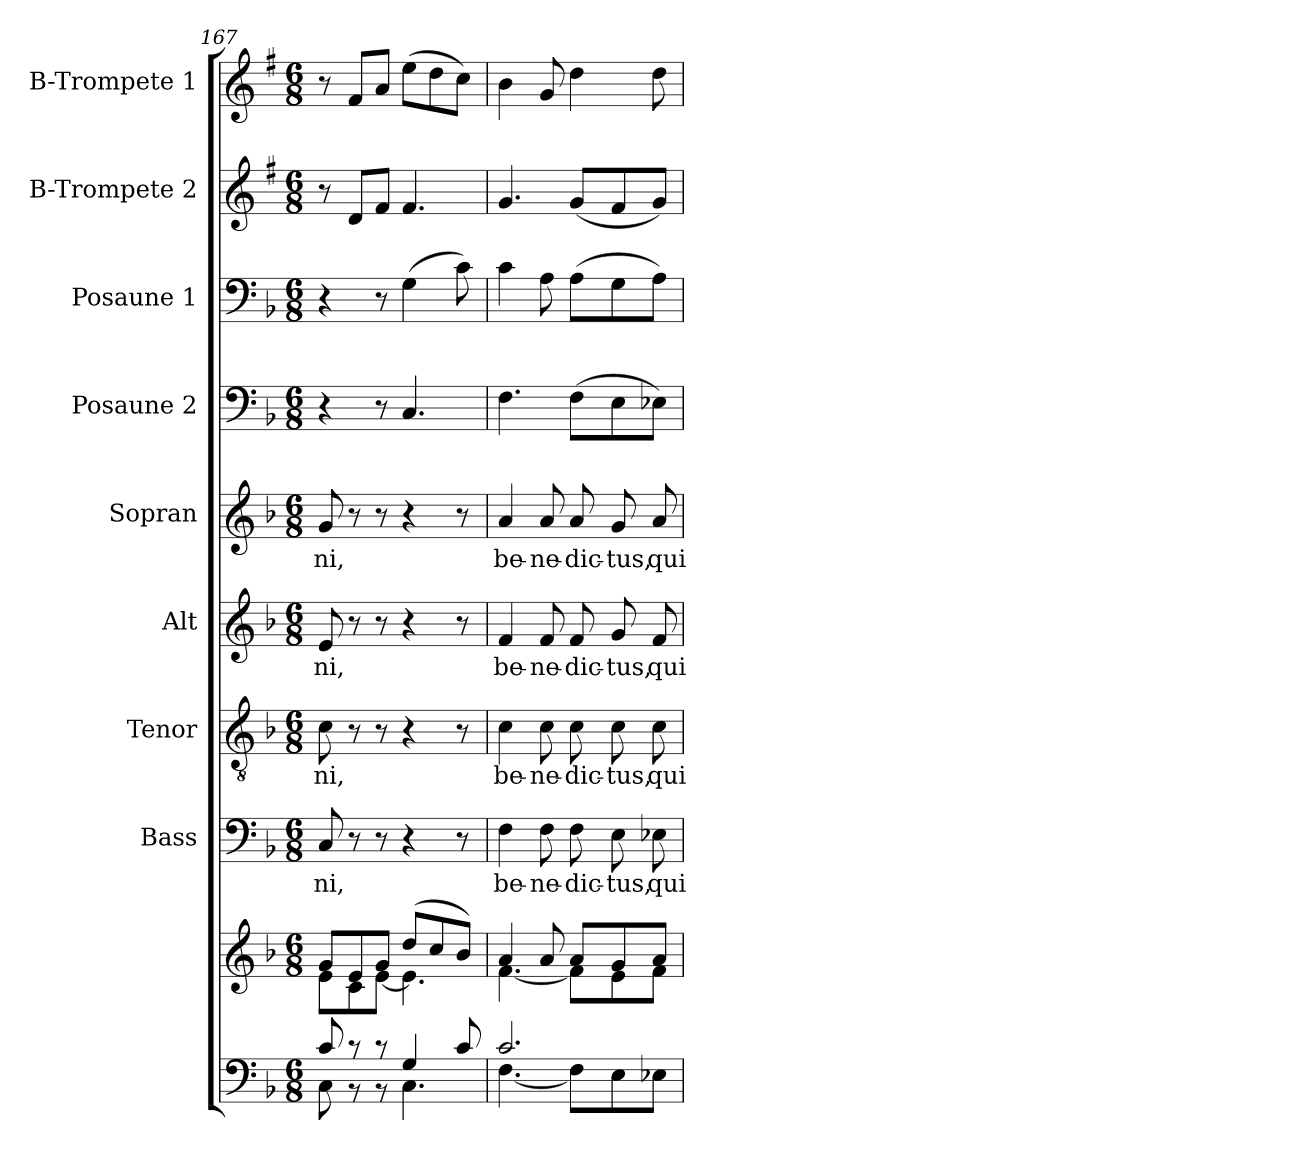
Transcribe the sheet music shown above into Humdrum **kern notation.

**kern	**kern	**kern	**text	**kern	**text	**kern	**text	**kern	**text	**kern	**kern	**kern	**kern
*part9	*part9	*part8	*part8	*part7	*part7	*part6	*part6	*part5	*part5	*part4	*part3	*part2	*part1
*staff10	*staff9	*staff8	*staff8	*staff7	*staff7	*staff6	*staff6	*staff5	*staff5	*staff4	*staff3	*staff2	*staff1
*	*	*I"Bass	*	*I"Tenor	*	*I"Alt	*	*I"Sopran	*	*I"Posaune 2	*I"Posaune 1	*I"B-Trompete 2	*I"B-Trompete 1
*	*	*I'B.	*	*I'T.	*	*I'A.	*	*I'S.	*	*I'Pos. 2	*I'Pos. 1	*I'B Trp. 2	*I'B Trp. 1
!!LO:PB:g=z
*clefF4	*clefG2	*clefF4	*	*clefGv2	*	*clefG2	*	*clefG2	*	*clefF4	*clefF4	*clefG2	*clefG2
*	*	*	*	*	*	*	*	*	*	*	*	*ITrd1c2	*ITrd1c2
*k[b-]	*k[b-]	*k[b-]	*	*k[b-]	*	*k[b-]	*	*k[b-]	*	*k[b-]	*k[b-]	*k[b-]	*k[b-]
*F:	*F:	*F:	*	*F:	*	*F:	*	*F:	*	*F:	*F:	*F:	*F:
*M6/8	*M6/8	*M6/8	*	*M6/8	*	*M6/8	*	*M6/8	*	*M6/8	*M6/8	*M6/8	*M6/8
=167	=167	=167	=167	=167	=167	=167	=167	=167	=167	=167	=167	=167	=167
*^	*^	*	*	*	*	*	*	*	*	*	*	*	*
!	!	!	!	!	!LO:LY:b	!	!LO:LY:b	!	!LO:LY:b	!	!LO:LY:b	!	!	!	!
8c/	8C\	8g/L	8e\L	8C/	-ni,	8c\	-ni,	8e/	-ni,	8g/	-ni,	4r	4r	8r	8r
8r	8r	8e/	8c\	8r	.	8r	.	8r	.	8r	.	.	.	8c/L	8e/L
8r	8r	8g/J	[<8e\J	8r	.	8r	.	8r	.	8r	.	8r	8r	8e/J	8g/J
4G/	4.C\	(>8dd/L	4.e\]	4r	.	4r	.	4r	.	4r	.	4.C/	(>4G\	4.e/	(>8dd\L
.	.	8cc/	.	.	.	.	.	.	.	.	.	.	.	.	8cc\
8c/	.	8b-/J)	.	8r	.	8r	.	8r	.	8r	.	.	8c\)	.	8b-\J)
=168	=168	=168	=168	=168	=168	=168	=168	=168	=168	=168	=168	=168	=168	=168	=168
!	!	!	!	!	!LO:LY:b	!	!LO:LY:b	!	!LO:LY:b	!	!LO:LY:b	!	!	!	!
2.c/	[<4.F\	4a/	[<4.f\	4F\	be-	4c\	be-	4f/	be-	4a/	be-	4.F\	4c\	4.f/	4a\
!	!	!	!	!	!LO:LY:b	!	!LO:LY:b	!	!LO:LY:b	!	!LO:LY:b	!	!	!	!
.	.	8a/	.	8F\	-ne-	8c\	-ne-	8f/	-ne-	8a/	-ne-	.	8A\	.	8f/
!	!	!	!	!	!LO:LY:b	!	!LO:LY:b	!	!LO:LY:b	!	!LO:LY:b	!	!	!	!
.	8F\L]	8a/L	8f\L]	8F\	-dic-	8c\	-dic-	8f/	-dic-	8a/	-dic-	(>8F\L	(>8A\L	(<8f/L	4cc\
!	!	!	!	!	!LO:LY:b	!	!LO:LY:b	!	!LO:LY:b	!	!LO:LY:b	!	!	!	!
.	8E\	8g/	8e\	8E\	-tus,	8c\	-tus,	8g/	-tus,	8g/	-tus,	8E\	8G\	8e/	.
!	!	!	!	!	!LO:LY:b	!	!LO:LY:b	!	!LO:LY:b	!	!LO:LY:b	!	!	!	!
.	8E-X\J	8a/J	8f\J	8E-X\	qui	8c\	qui	8f/	qui	8a/	qui	8E-X\J)	8A\J)	8f/J)	8cc\
*v	*v	*	*	*	*	*	*	*	*	*	*	*	*	*	*
*	*v	*v	*	*	*	*	*	*	*	*	*	*	*	*
=	=	=	=	=	=	=	=	=	=	=	=	=	=
*-	*-	*-	*-	*-	*-	*-	*-	*-	*-	*-	*-	*-	*-
